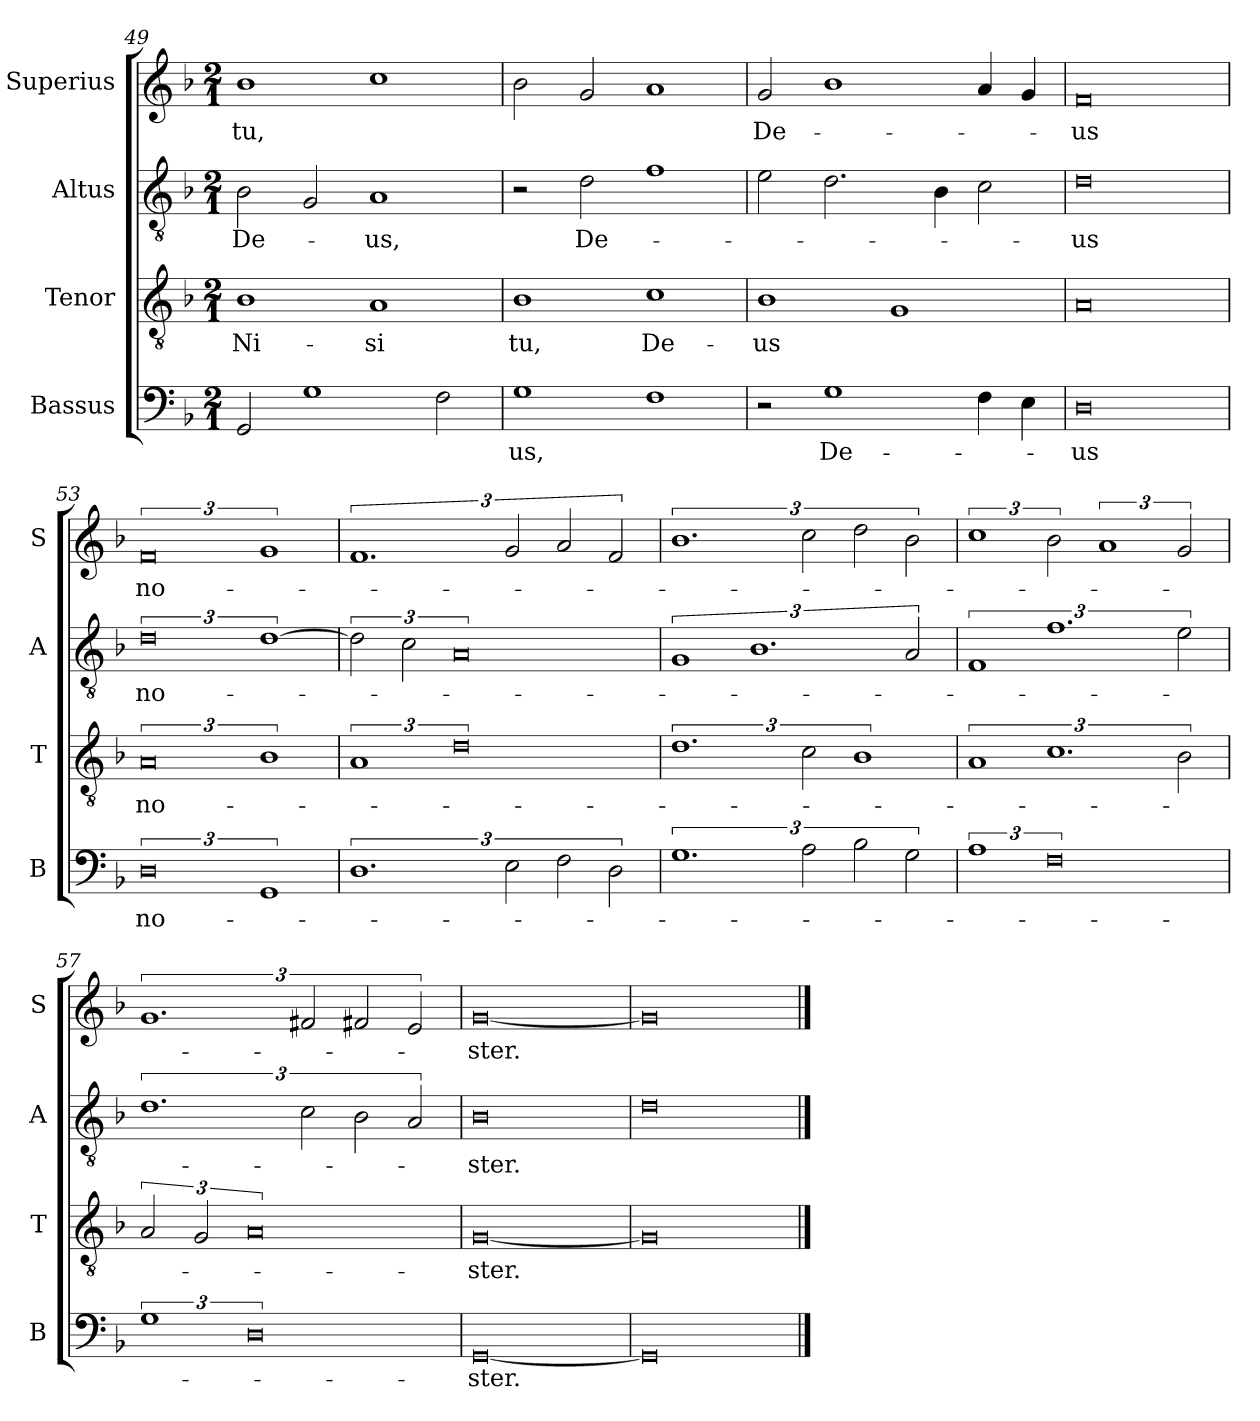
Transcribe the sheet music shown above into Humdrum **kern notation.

**kern	**text	**kern	**text	**kern	**text	**kern	**text
*part4	*part4	*part3	*part3	*part2	*part2	*part1	*part1
*staff4	*staff4	*staff3	*staff3	*staff2	*staff2	*staff1	*staff1
*I"Bassus	*	*I"Tenor	*	*I"Altus	*	*I"Superius	*
*I'B	*	*I'T	*	*I'A	*	*I'S	*
*clefF4	*	*clefGv2	*	*clefGv2	*	*clefG2	*
*k[b-]	*	*k[b-]	*	*k[b-]	*	*k[b-]	*
*M2/1	*	*M2/1	*	*M2/1	*	*M2/1	*
=49	=49	=49	=49	=49	=49	=49	=49
2GG	.	1B-	Ni-	2B-	De-	1b-	tu,
1G	.	.	.	2G	.	.	.
.	.	1A	-si	1A	-us,	1cc	.
2F	.	.	.	.	.	.	.
=50	=50	=50	=50	=50	=50	=50	=50
1G	-us,	1B-	tu,	2r	.	2b-	.
.	.	.	.	2d	De-	2g	.
1F	.	1c	De-	1f	.	1a	.
=51	=51	=51	=51	=51	=51	=51	=51
2r	.	1B-	-us	2e	.	2g	De-
1G	De-	.	.	2.d	.	1b-	.
.	.	1G	.	.	.	.	.
.	.	.	.	4B-	.	.	.
4F	.	.	.	2c	.	4a	.
4E	.	.	.	.	.	4g	.
=52	=52	=52	=52	=52	=52	=52	=52
0D	-us	0A	.	0d	-us	0f	-us
=53	=53	=53	=53	=53	=53	=53	=53
3%4D	no-	3%4A	no-	3%4d	no-	3%4f	no-
3%2GG	.	3%2B-	.	[3%2d	.	3%2g	.
=54	=54	=54	=54	=54	=54	=54	=54
3%2.D	.	3%2A	.	3d]	.	3%2.f	.
.	.	.	.	3c	.	.	.
.	.	3%4d	.	3%4A	.	.	.
3E	.	.	.	.	.	3g	.
3F	.	.	.	.	.	3a	.
3D	.	.	.	.	.	3f	.
=55	=55	=55	=55	=55	=55	=55	=55
3%2.G	.	3%2.d	.	3%2G	.	3%2.b-	.
.	.	.	.	3%2.B-	.	.	.
3A	.	3c	.	.	.	3cc	.
3B-	.	3%2B-	.	.	.	3dd	.
3G	.	.	.	3A	.	3b-	.
=56	=56	=56	=56	=56	=56	=56	=56
3%2A	.	3%2A	.	3%2F	.	3%2cc	.
3%4F	.	3%2.c	.	3%2.f	.	3b-	.
.	.	.	.	.	.	3%2a	.
.	.	3B-	.	3e	.	3g	.
=57	=57	=57	=57	=57	=57	=57	=57
3%2G	.	3A	.	3%2.d	.	3%2.g	.
.	.	3G	.	.	.	.	.
3%4D	.	3%4A	.	.	.	.	.
.	.	.	.	3c	.	3f#X	.
.	.	.	.	3B-	.	3f#X	.
.	.	.	.	3A	.	3e	.
=58	=58	=58	=58	=58	=58	=58	=58
[0GG	-ster.	[0G	-ster.	0B-	-ster.	[0g	-ster.
=59	=59	=59	=59	=59	=59	=59	=59
0GG]	.	0G]	.	0d	.	0g]	.
==	==	==	==	==	==	==	==
*-	*-	*-	*-	*-	*-	*-	*-
